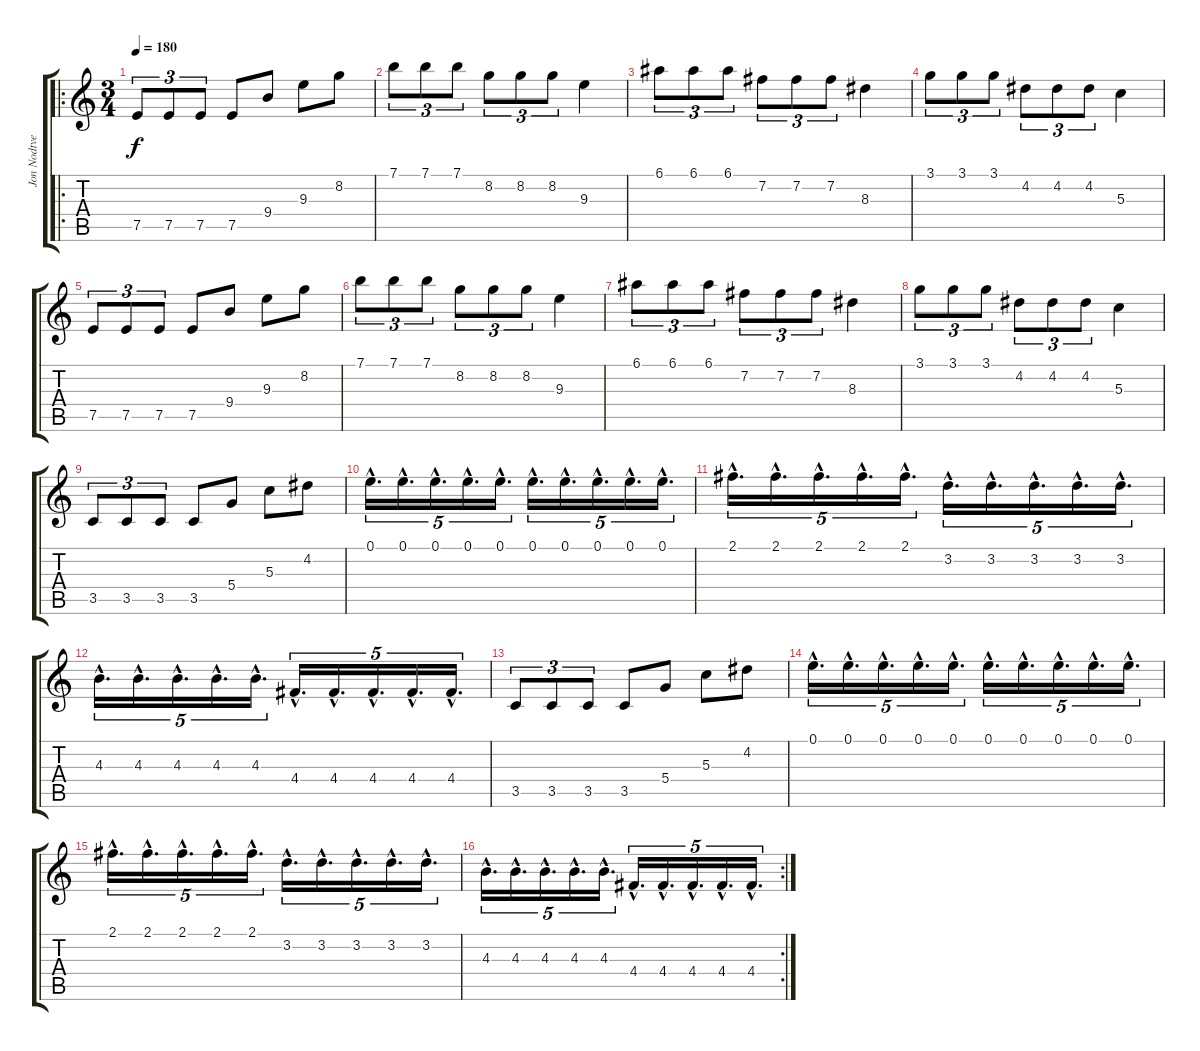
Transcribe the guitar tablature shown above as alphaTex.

\track ("Jon Nodtveidt (LEAD)" "Jon Nodtve") {instrument distortionguitar}
\staff {score tabs}
\tuning (E4 B3 G3 D3 A2 E2) {hide}
\ro
\ts (3 4)
\tempo 180
\clef g2
\ks c
7.5.8{tu (3 2) dy f} 7.5.8{tu (3 2)} 7.5.8{tu (3 2)} 7.5.8 9.4.8 9.3.8 8.2.8 |
7.1.8{tu (3 2)} 7.1.8{tu (3 2)} 7.1.8{tu (3 2)} 8.2.8{tu (3 2)} 8.2.8{tu (3 2)} 8.2.8{tu (3 2)} 9.3.4 |
6.1.8{tu (3 2)} 6.1.8{tu (3 2)} 6.1.8{tu (3 2)} 7.2.8{tu (3 2)} 7.2.8{tu (3 2)} 7.2.8{tu (3 2)} 8.3.4 |
3.1.8{tu (3 2)} 3.1.8{tu (3 2)} 3.1.8{tu (3 2)} 4.2.8{tu (3 2)} 4.2.8{tu (3 2)} 4.2.8{tu (3 2)} 5.3.4 |
7.5.8{tu (3 2)} 7.5.8{tu (3 2)} 7.5.8{tu (3 2)} 7.5.8 9.4.8 9.3.8 8.2.8 |
7.1.8{tu (3 2)} 7.1.8{tu (3 2)} 7.1.8{tu (3 2)} 8.2.8{tu (3 2)} 8.2.8{tu (3 2)} 8.2.8{tu (3 2)} 9.3.4 |
6.1.8{tu (3 2)} 6.1.8{tu (3 2)} 6.1.8{tu (3 2)} 7.2.8{tu (3 2)} 7.2.8{tu (3 2)} 7.2.8{tu (3 2)} 8.3.4 |
3.1.8{tu (3 2)} 3.1.8{tu (3 2)} 3.1.8{tu (3 2)} 4.2.8{tu (3 2)} 4.2.8{tu (3 2)} 4.2.8{tu (3 2)} 5.3.4 |
3.5.8{tu (3 2)} 3.5.8{tu (3 2)} 3.5.8{tu (3 2)} 3.5.8 5.4.8 5.3.8 4.2.8 |
0.1{hac}.16{d tu (5 4)} 0.1{hac}.16{d tu (5 4)} 0.1{hac}.16{d tu (5 4)} 0.1{hac}.16{d tu (5 4)} 0.1{hac}.16{d tu (5 4)} 0.1{hac}.16{d tu (5 4)} 0.1{hac}.16{d tu (5 4)} 0.1{hac}.16{d tu (5 4)} 0.1{hac}.16{d tu (5 4)} 0.1{hac}.16{d tu (5 4)} |
2.1{hac}.16{d tu (5 4)} 2.1{hac}.16{d tu (5 4)} 2.1{hac}.16{d tu (5 4)} 2.1{hac}.16{d tu (5 4)} 2.1{hac}.16{d tu (5 4)} 3.2{hac}.16{d tu (5 4)} 3.2{hac}.16{d tu (5 4)} 3.2{hac}.16{d tu (5 4)} 3.2{hac}.16{d tu (5 4)} 3.2{hac}.16{d tu (5 4)} |
4.3{hac}.16{d tu (5 4)} 4.3{hac}.16{d tu (5 4)} 4.3{hac}.16{d tu (5 4)} 4.3{hac}.16{d tu (5 4)} 4.3{hac}.16{d tu (5 4)} 4.4{hac}.16{d tu (5 4)} 4.4{hac}.16{d tu (5 4)} 4.4{hac}.16{d tu (5 4)} 4.4{hac}.16{d tu (5 4)} 4.4{hac}.16{d tu (5 4)} |
3.5.8{tu (3 2)} 3.5.8{tu (3 2)} 3.5.8{tu (3 2)} 3.5.8 5.4.8 5.3.8 4.2.8 |
0.1{hac}.16{d tu (5 4)} 0.1{hac}.16{d tu (5 4)} 0.1{hac}.16{d tu (5 4)} 0.1{hac}.16{d tu (5 4)} 0.1{hac}.16{d tu (5 4)} 0.1{hac}.16{d tu (5 4)} 0.1{hac}.16{d tu (5 4)} 0.1{hac}.16{d tu (5 4)} 0.1{hac}.16{d tu (5 4)} 0.1{hac}.16{d tu (5 4)} |
2.1{hac}.16{d tu (5 4)} 2.1{hac}.16{d tu (5 4)} 2.1{hac}.16{d tu (5 4)} 2.1{hac}.16{d tu (5 4)} 2.1{hac}.16{d tu (5 4)} 3.2{hac}.16{d tu (5 4)} 3.2{hac}.16{d tu (5 4)} 3.2{hac}.16{d tu (5 4)} 3.2{hac}.16{d tu (5 4)} 3.2{hac}.16{d tu (5 4)} |
\rc 2
4.3{hac}.16{d tu (5 4)} 4.3{hac}.16{d tu (5 4)} 4.3{hac}.16{d tu (5 4)} 4.3{hac}.16{d tu (5 4)} 4.3{hac}.16{d tu (5 4)} 4.4{hac}.16{d tu (5 4)} 4.4{hac}.16{d tu (5 4)} 4.4{hac}.16{d tu (5 4)} 4.4{hac}.16{d tu (5 4)} 4.4{hac}.16{d tu (5 4)}
